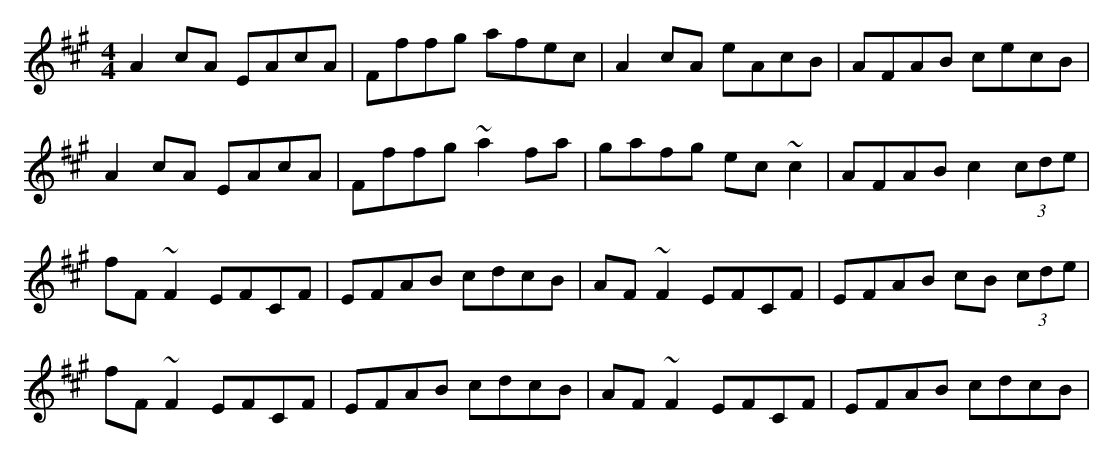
X:1
M:4/4
K:A
A2 cA EAcA|Fffg afec|A2 cA eAcB|AFAB cecB|
A2 cA EAcA|Fffg ~a2 fa|gafg ec ~c2|AFAB c2 (3cde|
fF ~F2 EFCF|EFAB cdcB|AF ~F2 EFCF|EFAB cB (3cde|
fF ~F2 EFCF|EFAB cdcB|AF ~F2 EFCF|EFAB cdcB|
